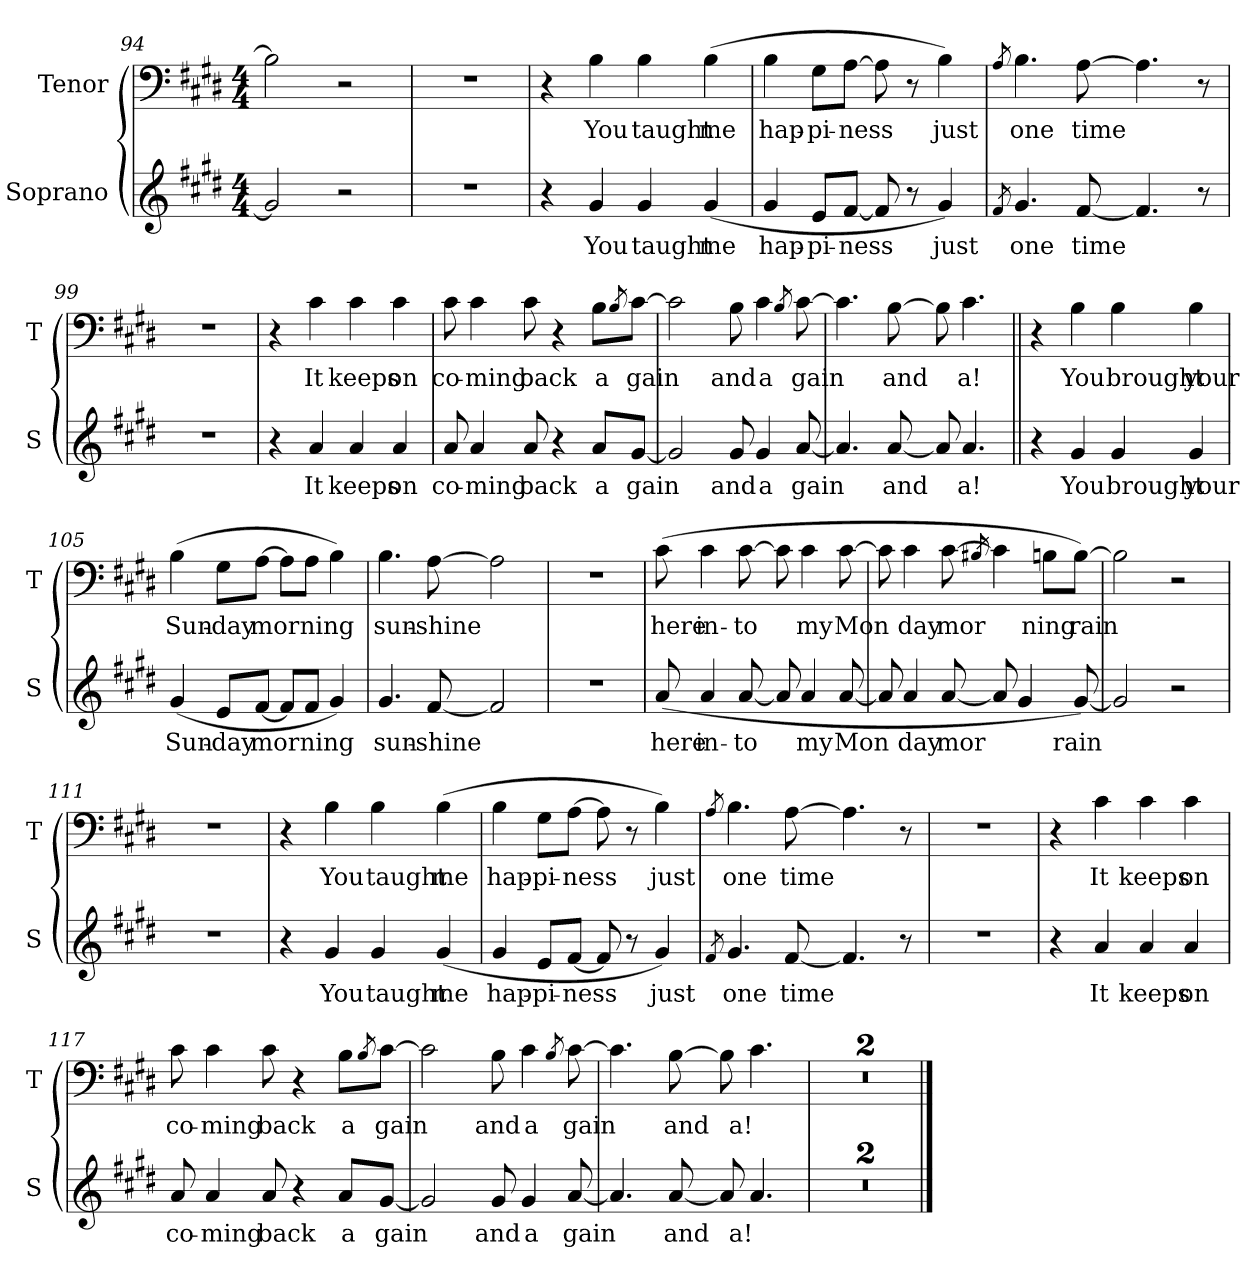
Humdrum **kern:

**kern	**text	**kern	**text
*part2	*part2	*part1	*part1
*staff2	*staff2	*staff1	*staff1
*I"Soprano	*	*I"Tenor	*
*I'S	*	*I'T	*
*clefG2	*	*clefF4	*
*k[f#c#g#d#]	*	*k[f#c#g#d#]	*
*E:	*	*E:	*
*M4/4	*	*M4/4	*
=94	=94	=94	=94
2g#/]	.	2B\]	.
!	!LO:LY:b	!	!LO:LY:b
2r	\!	2r	\!
=95	=95	=95	=95
1r	.	1r	.
=96	=96	=96	=96
4r	.	4r	.
!	!LO:LY:b	!	!LO:LY:b
4g#/	You	4B\	You
!	!LO:LY:b	!	!LO:LY:b
4g#/	taught	4B\	taught
!	!LO:LY:b	!	!LO:LY:b
(>4g#/	me	(>4B\	me
!!LO:LB:g=z
=97	=97	=97	=97
!	!LO:LY:b	!	!LO:LY:b
4g#/	hap-	4B\	hap-
!	!LO:LY:b	!	!LO:LY:b
8e/L	-pi-	8G#\L	-pi-
!	!LO:LY:b	!	!LO:LY:b
[8f#/J	-ness	[8A\J	-ness
8f#/]	.	8A\]	.
8r	.	8r	.
!	!LO:LY:b	!	!LO:LY:b
4g#/)	just	4B\)	just
=98	=98	=98	=98
8qf#/	.	8qA/	.
!	!LO:LY:b	!	!LO:LY:b
4.g#/	one	4.B\	one
!	!LO:LY:b	!	!LO:LY:b
[8f#/	time	[8A\	time
!	!LO:LY:b	!	!LO:LY:b
4.f#/]	.	4.A\]	.
8r	.	8r	.
=99	=99	=99	=99
1r	.	1r	.
=100	=100	=100	=100
4r	.	4r	.
!	!LO:LY:b	!	!LO:LY:b
4a/	It	4c#\	It
!	!LO:LY:b	!	!LO:LY:b
4a/	keeps	4c#\	keeps
!	!LO:LY:b	!	!LO:LY:b
4a/	on	4c#\	on
=101	=101	=101	=101
!	!LO:LY:b	!	!LO:LY:b
8a/	co-	8c#\	co-
!	!LO:LY:b	!	!LO:LY:b
4a/	-ming	4c#\	-ming
!	!LO:LY:b	!	!LO:LY:b
8a/	back	8c#\	back
4r	.	4r	.
!	!LO:LY:b	!	!LO:LY:b
8a/L	a	8B\L	a
.	.	8qB/	.
!	!LO:LY:b	!	!LO:LY:b
[8g#/J	gain	[8c#\J	gain
!!LO:LB:g=z
=102	=102	=102	=102
2g#/]	.	2c#\]	.
!	!LO:LY:b	!	!LO:LY:b
8g#/	and	8B\	and
!	!LO:LY:b	!	!LO:LY:b
4g#/	a	4c#\	a
.	.	8qB/	.
!	!LO:LY:b	!	!LO:LY:b
[8a/	gain	[8c#\	gain
=103	=103	=103	=103
4.a/]	.	4.c#\]	.
!	!LO:LY:b	!	!LO:LY:b
[8a/	and	[8B\	and
8a/]	.	8B\]	.
!	!LO:LY:b	!	!LO:LY:b
4.a/	a!	4.c#\	a!
=104||	=104||	=104||	=104||
4r	.	4r	.
!	!LO:LY:b	!	!LO:LY:b
4g#/	You	4B\	You
!	!LO:LY:b	!	!LO:LY:b
4g#/	brought	4B\	brought
!	!LO:LY:b	!	!LO:LY:b
4g#/	your	4B\	your
=105	=105	=105	=105
!	!LO:LY:b	!	!LO:LY:b
(<4g#/	Sun-	(>4B\	Sun-
!	!LO:LY:b	!	!LO:LY:b
8e/L	-day	8G#\L	-day
!	!LO:LY:b	!	!LO:LY:b
[8f#/J	mor	[8A\J	mor
8f#/L]	.	8A\L]	.
!	!LO:LY:b	!	!LO:LY:b
8f#/J	ning	8A\J	ning
4g#/)	.	4B\)	.
=106	=106	=106	=106
!	!LO:LY:b	!	!LO:LY:b
4.g#/	sun-	4.B\	sun-
!	!LO:LY:b	!	!LO:LY:b
[8f#/	-shine	[8A\	-shine
2f#/]	.	2A\]	.
!!LO:LB:g=z
=107	=107	=107	=107
1r	.	1r	.
=108	=108	=108	=108
!	!LO:LY:b	!	!LO:LY:b
(<8a/	here	(>8c#\	here
!	!LO:LY:b	!	!LO:LY:b
4a/	in-	4c#\	in-
!	!LO:LY:b	!	!LO:LY:b
[8a/	-to	[8c#\	-to
8a/]	.	8c#\]	.
!	!LO:LY:b	!	!LO:LY:b
4a/	my	4c#\	my
!	!LO:LY:b	!	!LO:LY:b
[8a/	Mon	[8c#\	Mon
=109	=109	=109	=109
8a/]	.	8c#\]	.
!	!LO:LY:b	!	!LO:LY:b
4a/	day	4c#\	day
!	!LO:LY:b	!	!LO:LY:b
[8a/	mor	[8c#\	mor
.	.	8qB#X/	.
8a/]	.	4c#\]	.
4g#/	.	.	.
!	!	!	!LO:LY:b
.	.	8Bn\L	ning
!	!LO:LY:b	!	!LO:LY:b
[8g#/)	rain	[8B\J)	rain
=110	=110	=110	=110
2g#/]	.	2B\]	.
!	!LO:LY:b	!	!LO:LY:b
2r	\!	2r	\!
!!LO:PB:g=z
=111	=111	=111	=111
1r	.	1r	.
=112	=112	=112	=112
4r	.	4r	.
!	!LO:LY:b	!	!LO:LY:b
4g#/	You	4B\	You
!	!LO:LY:b	!	!LO:LY:b
4g#/	taught	4B\	taught
!	!LO:LY:b	!	!LO:LY:b
(>4g#/	me	(>4B\	me
=113	=113	=113	=113
!	!LO:LY:b	!	!LO:LY:b
4g#/	hap-	4B\	hap-
!	!LO:LY:b	!	!LO:LY:b
8e/L	-pi-	8G#\L	-pi-
!	!LO:LY:b	!	!LO:LY:b
[8f#/J	-ness	[8A\J	-ness
8f#/]	.	8A\]	.
8r	.	8r	.
!	!LO:LY:b	!	!LO:LY:b
4g#/)	just	4B\)	just
=114	=114	=114	=114
8qf#/	.	8qA/	.
!	!LO:LY:b	!	!LO:LY:b
4.g#/	one	4.B\	one
!	!LO:LY:b	!	!LO:LY:b
[8f#/	time	[8A\	time
!	!LO:LY:b	!	!LO:LY:b
4.f#/]	.	4.A\]	.
8r	.	8r	.
=115	=115	=115	=115
1r	.	1r	.
=116	=116	=116	=116
4r	.	4r	.
!	!LO:LY:b	!	!LO:LY:b
4a/	It	4c#\	It
!	!LO:LY:b	!	!LO:LY:b
4a/	keeps	4c#\	keeps
!	!LO:LY:b	!	!LO:LY:b
4a/	on	4c#\	on
!!LO:LB:g=z
=117	=117	=117	=117
!	!LO:LY:b	!	!LO:LY:b
8a/	co-	8c#\	co-
!	!LO:LY:b	!	!LO:LY:b
4a/	-ming	4c#\	-ming
!	!LO:LY:b	!	!LO:LY:b
8a/	back	8c#\	back
4r	.	4r	.
!	!LO:LY:b	!	!LO:LY:b
8a/L	a	8B\L	a
.	.	8qB/	.
!	!LO:LY:b	!	!LO:LY:b
[8g#/J	gain	[8c#\J	gain
=118	=118	=118	=118
2g#/]	.	2c#\]	.
!	!LO:LY:b	!	!LO:LY:b
8g#/	and	8B\	and
!	!LO:LY:b	!	!LO:LY:b
4g#/	a	4c#\	a
.	.	8qB/	.
!	!LO:LY:b	!	!LO:LY:b
[8a/	gain	[8c#\	gain
=119	=119	=119	=119
4.a/]	.	4.c#\]	.
!	!LO:LY:b	!	!LO:LY:b
[8a/	and	[8B\	and
8a/]	.	8B\]	.
!	!LO:LY:b	!	!LO:LY:b
4.a/	a!	4.c#\	a!
=120	=120	=120	=120
1r	.	1r	.
=121	=121	=121	=121
1r	.	1r	.
==	==	==	==
*-	*-	*-	*-
